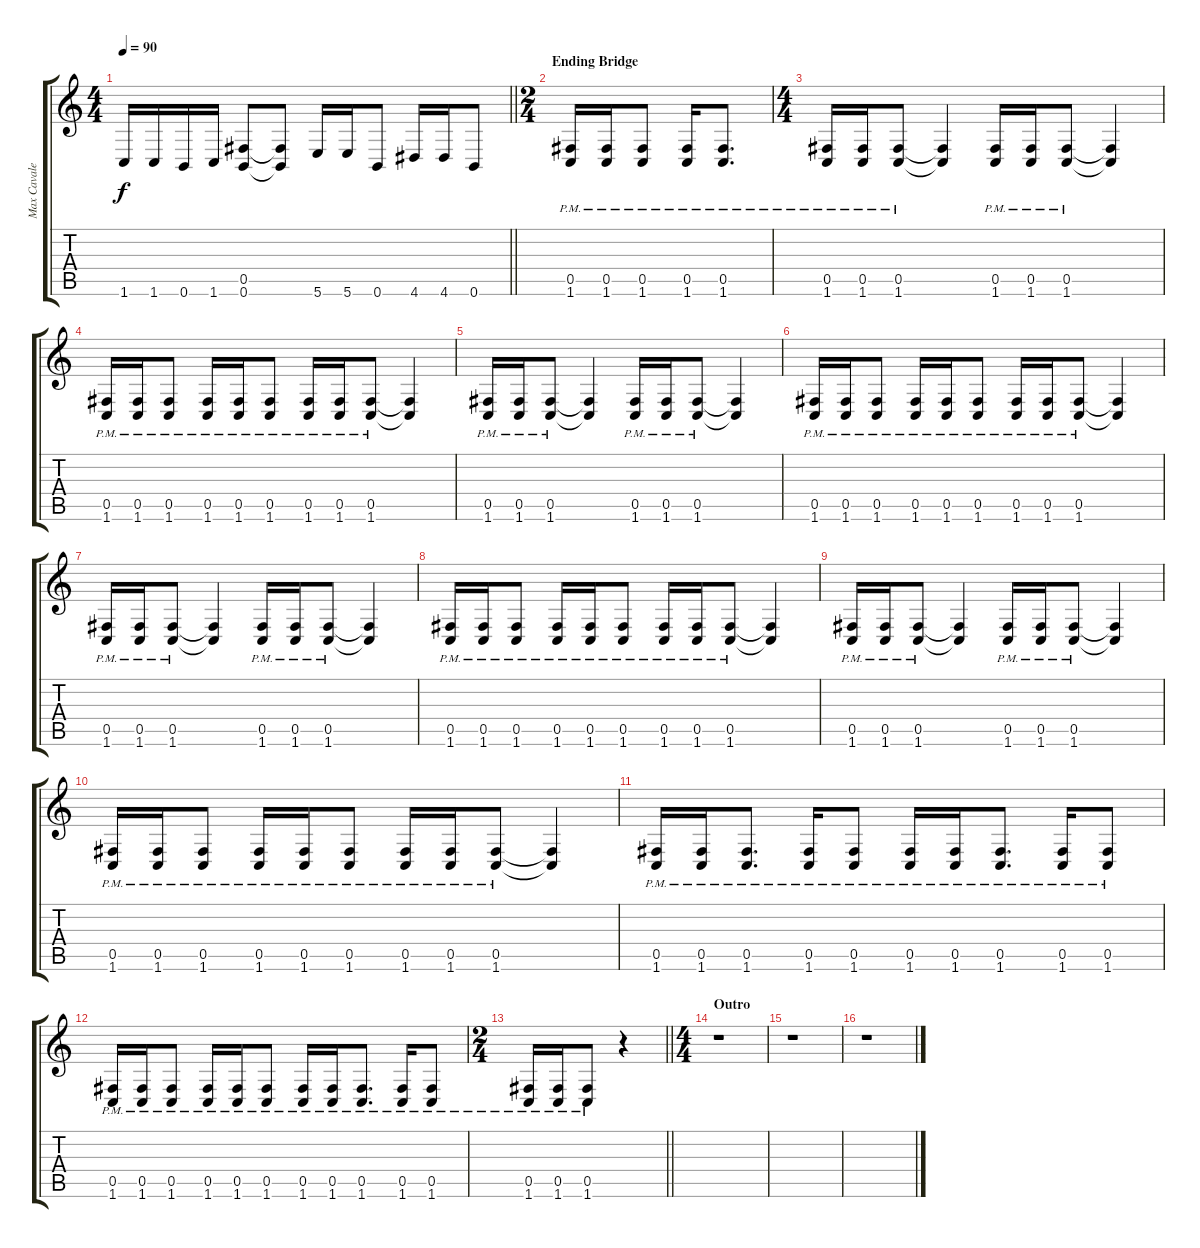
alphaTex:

\track ("Max Cavalera" "Max Cavale") {instrument distortionguitar}
\staff {score tabs}
\tuning (Db4 Ab3 E3 B2 Gb2 B1) {hide}
\ts (4 4)
\tempo 90
\clef g2
\barLineRight lightlight
\ks c
1.6.16{dy f} 1.6.16 0.6.16 1.6.16 (0.5 0.6).8 (0.5{t} 0.6{t}).8 5.6.16 5.6.16 0.6.8 4.6.16 4.6.16 0.6.8 |
\ts (2 4)
\section ("" "Ending Bridge")
(0.5{pm} 1.6{pm}).16 (0.5{pm} 1.6{pm}).16 (0.5{pm} 1.6{pm}).8 (0.5{pm} 1.6{pm}).16 (0.5{pm} 1.6{pm}).8{d} |
\ts (4 4)
(0.5{pm} 1.6{pm}).16 (0.5{pm} 1.6{pm}).16 (0.5{pm} 1.6{pm}).8 (0.5{t} 1.6{t}).4 (0.5{pm} 1.6{pm}).16 (0.5{pm} 1.6{pm}).16 (0.5{pm} 1.6{pm}).8 (0.5{t} 1.6{t}).4 |
(0.5{pm} 1.6{pm}).16 (0.5{pm} 1.6{pm}).16 (0.5{pm} 1.6{pm}).8 (0.5{pm} 1.6{pm}).16 (0.5{pm} 1.6{pm}).16 (0.5{pm} 1.6{pm}).8 (0.5{pm} 1.6{pm}).16 (0.5{pm} 1.6{pm}).16 (0.5{pm} 1.6{pm}).8 (0.5{t} 1.6{t}).4 |
(0.5{pm} 1.6{pm}).16 (0.5{pm} 1.6{pm}).16 (0.5{pm} 1.6{pm}).8 (0.5{t} 1.6{t}).4 (0.5{pm} 1.6{pm}).16 (0.5{pm} 1.6{pm}).16 (0.5{pm} 1.6{pm}).8 (0.5{t} 1.6{t}).4 |
(0.5{pm} 1.6{pm}).16 (0.5{pm} 1.6{pm}).16 (0.5{pm} 1.6{pm}).8 (0.5{pm} 1.6{pm}).16 (0.5{pm} 1.6{pm}).16 (0.5{pm} 1.6{pm}).8 (0.5{pm} 1.6{pm}).16 (0.5{pm} 1.6{pm}).16 (0.5{pm} 1.6{pm}).8 (0.5{t} 1.6{t}).4 |
(0.5{pm} 1.6{pm}).16 (0.5{pm} 1.6{pm}).16 (0.5{pm} 1.6{pm}).8 (0.5{t} 1.6{t}).4 (0.5{pm} 1.6{pm}).16 (0.5{pm} 1.6{pm}).16 (0.5{pm} 1.6{pm}).8 (0.5{t} 1.6{t}).4 |
(0.5{pm} 1.6{pm}).16 (0.5{pm} 1.6{pm}).16 (0.5{pm} 1.6{pm}).8 (0.5{pm} 1.6{pm}).16 (0.5{pm} 1.6{pm}).16 (0.5{pm} 1.6{pm}).8 (0.5{pm} 1.6{pm}).16 (0.5{pm} 1.6{pm}).16 (0.5{pm} 1.6{pm}).8 (0.5{t} 1.6{t}).4 |
(0.5{pm} 1.6{pm}).16 (0.5{pm} 1.6{pm}).16 (0.5{pm} 1.6{pm}).8 (0.5{t} 1.6{t}).4 (0.5{pm} 1.6{pm}).16 (0.5{pm} 1.6{pm}).16 (0.5{pm} 1.6{pm}).8 (0.5{t} 1.6{t}).4 |
(0.5{pm} 1.6{pm}).16 (0.5{pm} 1.6{pm}).16 (0.5{pm} 1.6{pm}).8 (0.5{pm} 1.6{pm}).16 (0.5{pm} 1.6{pm}).16 (0.5{pm} 1.6{pm}).8 (0.5{pm} 1.6{pm}).16 (0.5{pm} 1.6{pm}).16 (0.5{pm} 1.6{pm}).8 (0.5{t} 1.6{t}).4 |
(0.5{pm} 1.6{pm}).16 (0.5{pm} 1.6{pm}).16 (0.5{pm} 1.6{pm}).8{d} (0.5{pm} 1.6{pm}).16 (0.5{pm} 1.6{pm}).8 (0.5{pm} 1.6{pm}).16 (0.5{pm} 1.6{pm}).16 (0.5{pm} 1.6{pm}).8{d} (0.5{pm} 1.6{pm}).16 (0.5{pm} 1.6{pm}).8 |
(0.5{pm} 1.6{pm}).16 (0.5{pm} 1.6{pm}).16 (0.5{pm} 1.6{pm}).8 (0.5{pm} 1.6{pm}).16 (0.5{pm} 1.6{pm}).16 (0.5{pm} 1.6{pm}).8 (0.5{pm} 1.6{pm}).16 (0.5{pm} 1.6{pm}).16 (0.5{pm} 1.6{pm}).8{d} (0.5{pm} 1.6{pm}).16 (0.5{pm} 1.6{pm}).8 |
\ts (2 4)
\barLineRight lightlight
(0.5{pm} 1.6{pm}).16 (0.5{pm} 1.6{pm}).16 (0.5{pm} 1.6{pm}).8 r.4 |
\ts (4 4)
\section ("" "Outro")
r.1 |
r.1 |
r.1
